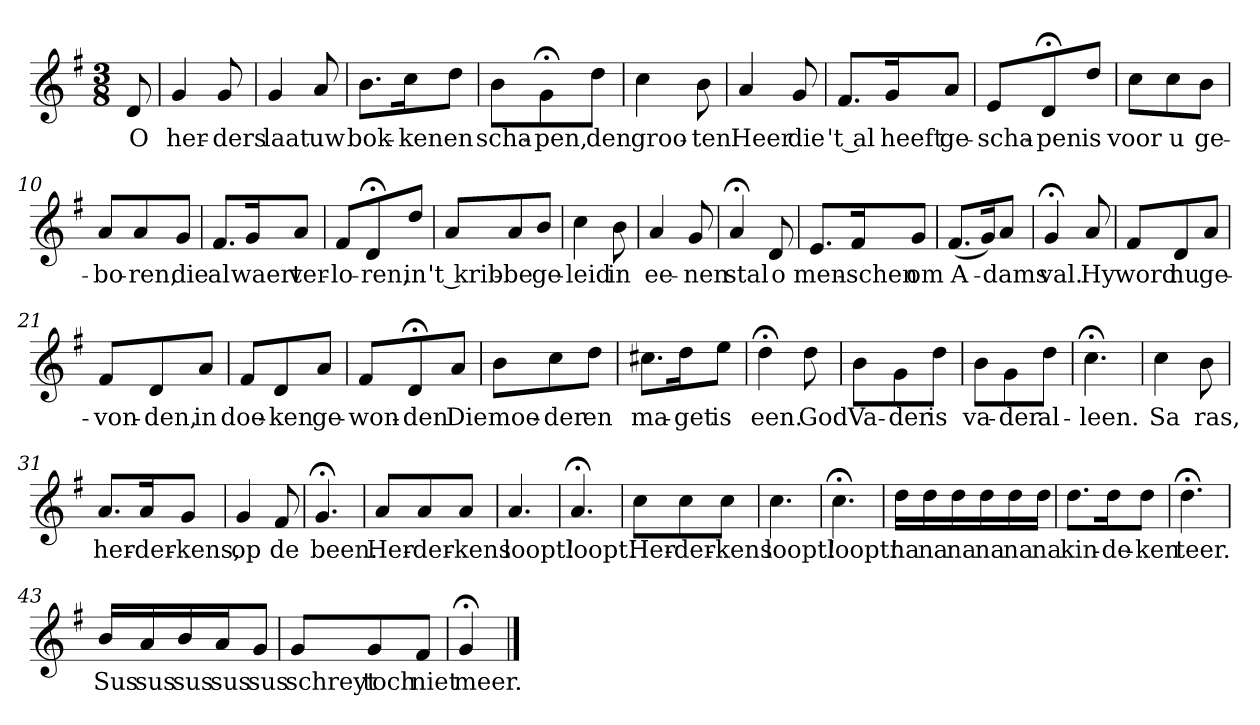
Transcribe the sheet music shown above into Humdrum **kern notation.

**kern	**text
*part1	*part1
*staff1	*staff1
*k[f#]	*
*G:	*
*M3/8	*
*MM120	*
=	=
8d	O
=1	=1
4g	her-
8g	-ders
=2	=2
4g	laat
8a	uw
=3	=3
8.bL	bok-
16ccK	-ken
8ddJ	en
=4	=4
8bL	scha-
8g;<	-pen,
8ddJ	den
=5	=5
4cc	groo-
8b	-ten
=6	=6
4a	Heer
8g	die
=7	=7
8.f#L	't al
16gK	heeft
8aJ	ge-
=8	=8
8eL	-scha-
8d;<	-pen
8ddJ	is
=9	=9
8ccL	voor
8cc	u
8bJ	ge-
=10	=10
8aL	-bo-
8a	-ren,
8gJ	die
=11	=11
8.f#L	al
16gK	waert
8aJ	ver-
=12	=12
8f#L	-lo-
8d;<	-ren,
8ddJ	in
=13	=13
8aL	't krib-
8a	-be
8bJ	ge-
=14	=14
4cc	-leid
8b	in
=15	=15
4a	ee-
8g	-nen
=16	=16
4a;<	stal
8d	o
=17	=17
8.eL	men-
16f#K	-schen
8gJ	om
=18	=18
(8.f#L	A-
16gK)	.
8aJ	-dams
=19	=19
4g;<	val.
8a	Hy
=20	=20
8f#L	word
8d	nu
8aJ	ge-
=21	=21
8f#L	-von-
8d	-den,
8aJ	in
=22	=22
8f#L	doe-
8d	-ken
8aJ	ge-
=23	=23
8f#L	-won-
8d;<	-den
8aJ	Die
=24	=24
8bL	moe-
8cc	-der
8ddJ	en
=25	=25
8.cc#XL	ma-
16ddK	-get
8eeJ	is
=26	=26
4dd;<	een.
8dd	God
=27	=27
8bL	Va-
8g	-der
8ddJ	is
=28	=28
8bL	va-
8g	-der
8ddJ	al-
=29	=29
4.cc;<	-leen.
=30	=30
4cc	Sa
8b	ras,
=31	=31
8.aL	her-
16aK	-der-
8gJ	-kens,
=32	=32
4g	op
8f#	de
=33	=33
4.g;<	been.
=34	=34
8aL	Her-
8a	-der-
8aJ	-kens
=35	=35
4.a	loopt!
=36	=36
4.a;<	loopt!
=37	=37
8ccL	Her-
8cc	-der-
8ccJ	-kens
=38	=38
4.cc	loopt!
=39	=39
4.cc;<	loopt!
=40	=40
16ddLL	na
16dd	na
16dd	na
16dd	na
16dd	na
16ddJJ	na
=41	=41
8.ddL	kin-
16ddK	-de-
8ddJ	-ken
=42	=42
4.dd;<	teer.
=43	=43
16bLL	Sus
16a	sus
16b	sus
16aJ	sus
8gJ	sus
=44	=44
8gL	schreyt
8g	toch
8f#J	niet
=45	=45
4g;<	meer.
==	==
*-	*-
